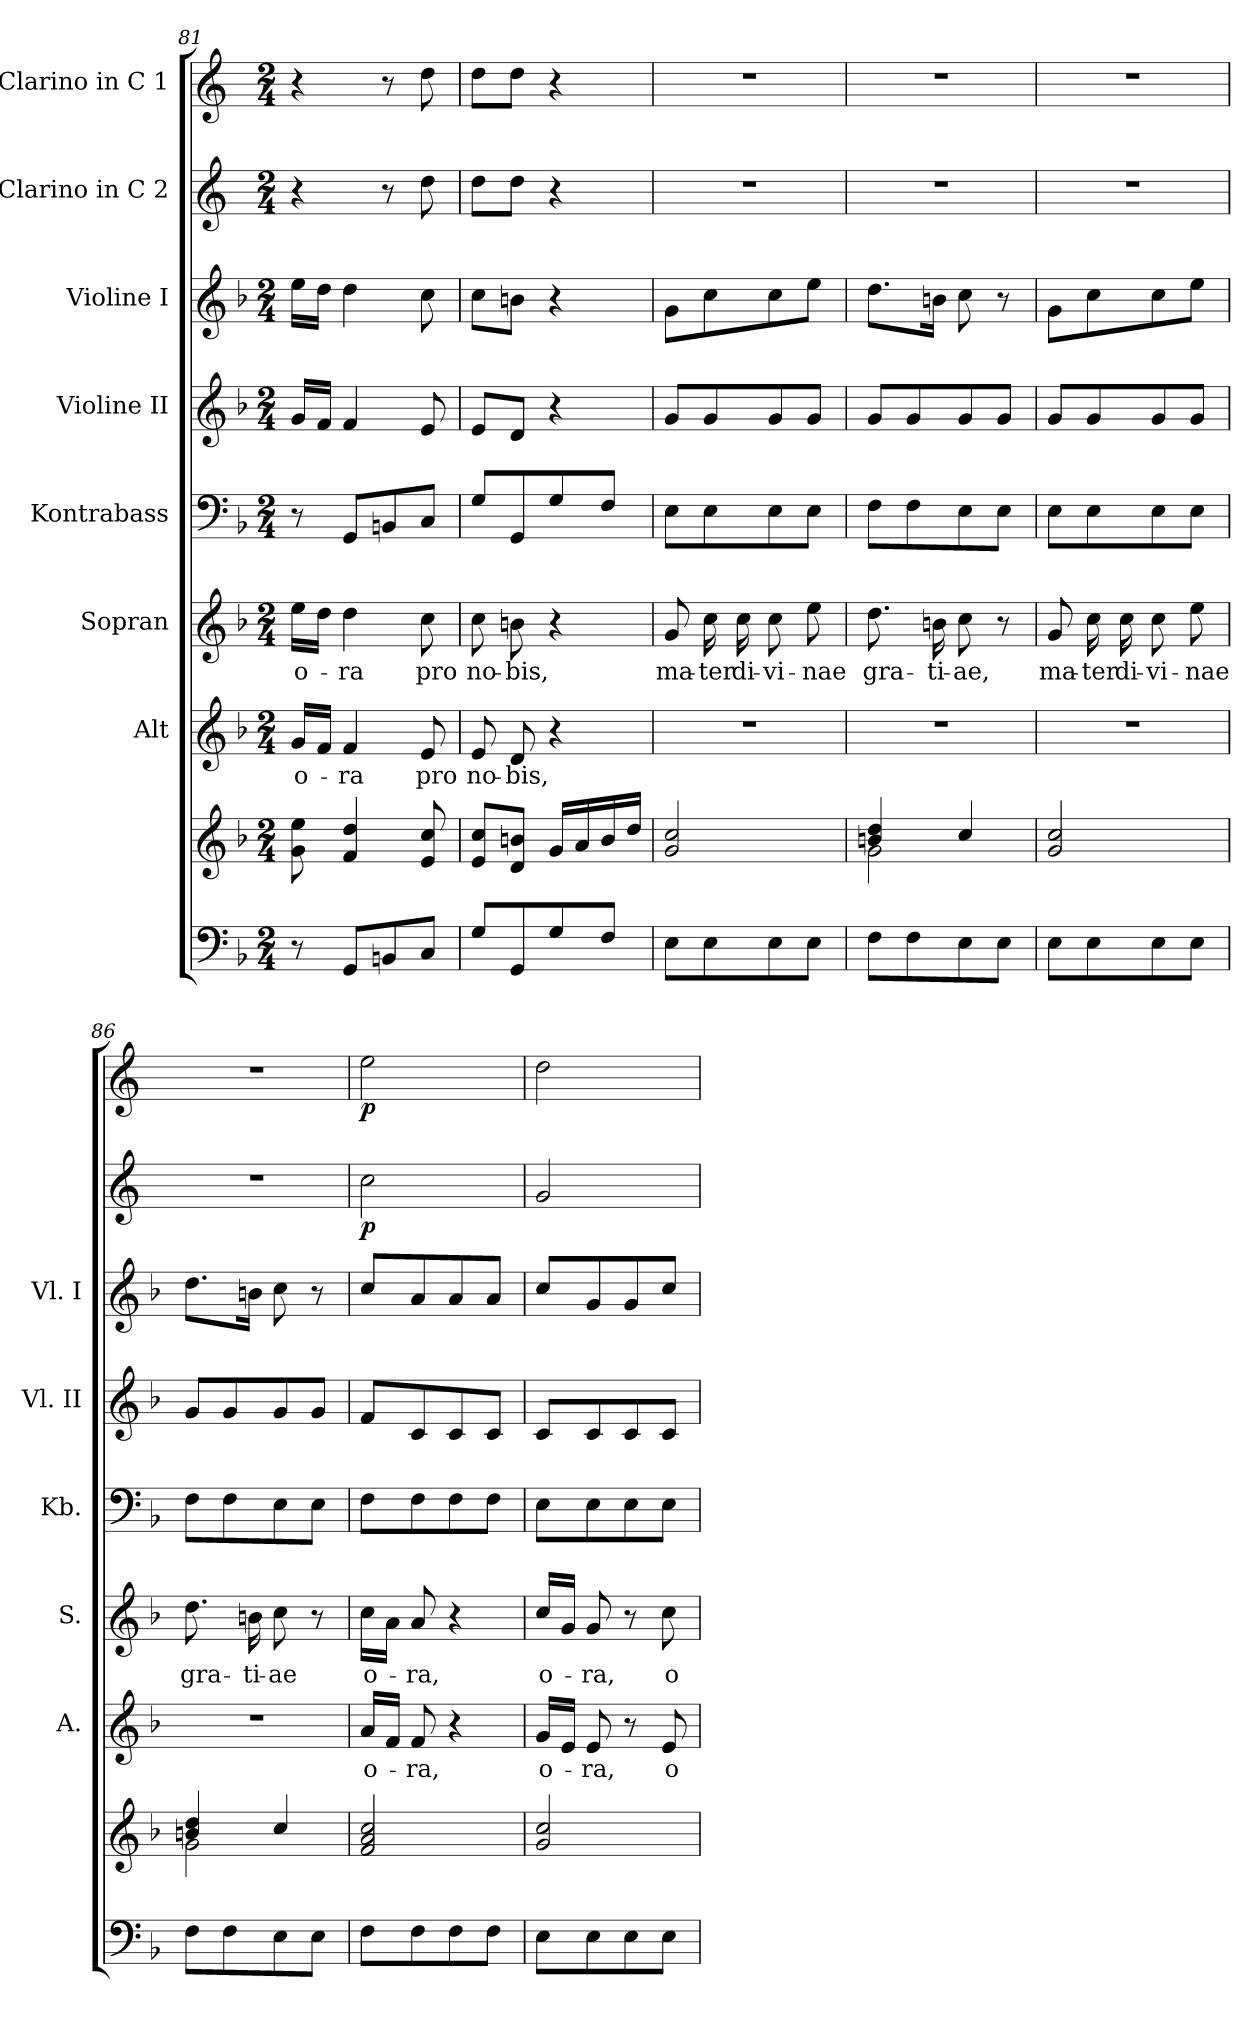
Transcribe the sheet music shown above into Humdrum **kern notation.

**kern	**kern	**kern	**text	**kern	**text	**kern	**kern	**kern	**kern	**dynam	**kern	**dynam
*part8	*part8	*part7	*part7	*part6	*part6	*part5	*part4	*part3	*part2	*part2	*part1	*part1
*staff9	*staff8	*staff7	*staff7	*staff6	*staff6	*staff5	*staff4	*staff3	*staff2	*staff2	*staff1	*staff1
*	*	*I"Alt	*	*I"Sopran	*	*I"Kontrabass	*I"Violine II	*I"Violine I	*I"Clarino in C 2	*	*I"Clarino in C 1	*
*	*	*I'A.	*	*I'S.	*	*I'Kb.	*I'Vl. II	*I'Vl. I	*	*	*	*
*clefF4	*clefG2	*clefG2	*	*clefG2	*	*clefF4	*clefG2	*clefG2	*clefG2	*	*clefG2	*
*	*	*	*	*	*	*ITrd7c12	*	*	*ITrd4c7	*	*ITrd4c7	*
*k[b-]	*k[b-]	*k[b-]	*	*k[b-]	*	*k[b-]	*k[b-]	*k[b-]	*k[b-]	*	*k[b-]	*
*F:	*F:	*F:	*	*F:	*	*F:	*F:	*F:	*F:	*	*F:	*
*M2/4	*M2/4	*M2/4	*	*M2/4	*	*M2/4	*M2/4	*M2/4	*M2/4	*	*M2/4	*
=81	=81	=81	=81	=81	=81	=81	=81	=81	=81	=81	=81	=81
!	!	!	!LO:LY:b	!	!LO:LY:b	!	!	!	!	!	!	!
8r	8g\ 8ee\	16g/LL	o-	16ee\LL	o-	8r	16g/LL	16ee\LL	4r	.	4r	.
.	.	16f/JJ	.	16dd\JJ	.	.	16f/JJ	16dd\JJ	.	.	.	.
!	!	!	!LO:LY:b	!	!LO:LY:b	!	!	!	!	!	!	!
8GG/L	4f/ 4dd/	4f/	-ra	4dd\	-ra	8GGG/L	4f/	4dd\	.	.	.	.
8BBn/	.	.	.	.	.	8BBBn/	.	.	8r	.	8r	.
!	!	!	!LO:LY:b	!	!LO:LY:b	!	!	!	!	!	!	!
8C/J	8e/ 8cc/	8e/	pro	8cc\	pro	8CC/J	8e/	8cc\	8g\	.	8g\	.
=82	=82	=82	=82	=82	=82	=82	=82	=82	=82	=82	=82	=82
!	!	!	!LO:LY:b	!	!LO:LY:b	!	!	!	!	!	!	!
8G/L	8e/ 8cc/L	8e/	no-	8cc\	no-	8GG/L	8e/L	8cc\L	8g\L	.	8g\L	.
!	!	!	!LO:LY:b	!	!LO:LY:b	!	!	!	!	!	!	!
8GG/	8d/ 8bn/J	8d/	-bis,	8bn\	-bis,	8GGG/	8d/J	8bn\J	8g\J	.	8g\J	.
8G/	16g/LL	4r	.	4r	.	8GG/	4r	4r	4r	.	4r	.
.	16a/	.	.	.	.	.	.	.	.	.	.	.
8F/J	16b/	.	.	.	.	8FF/J	.	.	.	.	.	.
.	16dd/JJ	.	.	.	.	.	.	.	.	.	.	.
=83	=83	=83	=83	=83	=83	=83	=83	=83	=83	=83	=83	=83
!	!	!	!	!	!LO:LY:b	!	!	!	!	!	!	!
8E\L	2g/ 2cc/	2r	.	8g/	ma-	8EE\L	8g/L	8g\L	2r	.	2r	.
!	!	!	!	!	!LO:LY:b	!	!	!	!	!	!	!
8E\	.	.	.	16cc\	-ter	8EE\	8g/	8cc\	.	.	.	.
!	!	!	!	!	!LO:LY:b	!	!	!	!	!	!	!
.	.	.	.	16cc\	di-	.	.	.	.	.	.	.
!	!	!	!	!	!LO:LY:b	!	!	!	!	!	!	!
8E\	.	.	.	8cc\	-vi-	8EE\	8g/	8cc\	.	.	.	.
!	!	!	!	!	!LO:LY:b	!	!	!	!	!	!	!
8E\J	.	.	.	8ee\	-nae	8EE\J	8g/J	8ee\J	.	.	.	.
=84	=84	=84	=84	=84	=84	=84	=84	=84	=84	=84	=84	=84
*	*^	*	*	*	*	*	*	*	*	*	*	*
!	!	!	!	!	!	!LO:LY:b	!	!	!	!	!	!	!
8F\L	4bn/ 4dd/	2g\	2r	.	8.dd\	gra-	8FF\L	8g/L	8.dd\L	2r	.	2r	.
8F\	.	.	.	.	.	.	8FF\	8g/	.	.	.	.	.
!	!	!	!	!	!	!LO:LY:b	!	!	!	!	!	!	!
.	.	.	.	.	16bn\	-ti-	.	.	16bn\Jk	.	.	.	.
!	!	!	!	!	!	!LO:LY:b	!	!	!	!	!	!	!
8E\	4cc/	.	.	.	8cc\	-ae,	8EE\	8g/	8cc\	.	.	.	.
8E\J	.	.	.	.	8r	.	8EE\J	8g/J	8r	.	.	.	.
*	*v	*v	*	*	*	*	*	*	*	*	*	*	*
=85	=85	=85	=85	=85	=85	=85	=85	=85	=85	=85	=85	=85
!	!	!	!	!	!LO:LY:b	!	!	!	!	!	!	!
8E\L	2g/ 2cc/	2r	.	8g/	ma-	8EE\L	8g/L	8g\L	2r	.	2r	.
!	!	!	!	!	!LO:LY:b	!	!	!	!	!	!	!
8E\	.	.	.	16cc\	-ter	8EE\	8g/	8cc\	.	.	.	.
!	!	!	!	!	!LO:LY:b	!	!	!	!	!	!	!
.	.	.	.	16cc\	di-	.	.	.	.	.	.	.
!	!	!	!	!	!LO:LY:b	!	!	!	!	!	!	!
8E\	.	.	.	8cc\	-vi-	8EE\	8g/	8cc\	.	.	.	.
!	!	!	!	!	!LO:LY:b	!	!	!	!	!	!	!
8E\J	.	.	.	8ee\	-nae	8EE\J	8g/J	8ee\J	.	.	.	.
!!LO:LB:g=z
=86	=86	=86	=86	=86	=86	=86	=86	=86	=86	=86	=86	=86
*	*^	*	*	*	*	*	*	*	*	*	*	*
!	!	!	!	!	!	!LO:LY:b	!	!	!	!	!	!	!
8F\L	4bn/ 4dd/	2g\	2r	.	8.dd\	gra-	8FF\L	8g/L	8.dd\L	2r	.	2r	.
8F\	.	.	.	.	.	.	8FF\	8g/	.	.	.	.	.
!	!	!	!	!	!	!LO:LY:b	!	!	!	!	!	!	!
.	.	.	.	.	16bn\	-ti-	.	.	16bn\Jk	.	.	.	.
!	!	!	!	!	!	!LO:LY:b	!	!	!	!	!	!	!
8E\	4cc/	.	.	.	8cc\	-ae	8EE\	8g/	8cc\	.	.	.	.
8E\J	.	.	.	.	8r	.	8EE\J	8g/J	8r	.	.	.	.
*	*v	*v	*	*	*	*	*	*	*	*	*	*	*
=87	=87	=87	=87	=87	=87	=87	=87	=87	=87	=87	=87	=87
!	!	!	!LO:LY:b	!	!LO:LY:b	!	!	!	!	!LO:DY:b	!	!LO:DY:b
8F\L	2f/ 2a/ 2cc/	16a/LL	o-	16cc\LL	o-	8FF\L	8f/L	8cc/L	2f\	p	2a\	p
.	.	16f/JJ	.	16a\JJ	.	.	.	.	.	.	.	.
!	!	!	!LO:LY:b	!	!LO:LY:b	!	!	!	!	!	!	!
8F\	.	8f/	-ra,	8a/	-ra,	8FF\	8c/	8a/	.	.	.	.
8F\	.	4r	.	4r	.	8FF\	8c/	8a/	.	.	.	.
8F\J	.	.	.	.	.	8FF\J	8c/J	8a/J	.	.	.	.
=88	=88	=88	=88	=88	=88	=88	=88	=88	=88	=88	=88	=88
!	!	!	!LO:LY:b	!	!LO:LY:b	!	!	!	!	!	!	!
8E\L	2g/ 2cc/	16g/LL	o-	16cc/LL	o-	8EE\L	8c/L	8cc/L	2c/	.	2g\	.
.	.	16e/JJ	.	16g/JJ	.	.	.	.	.	.	.	.
!	!	!	!LO:LY:b	!	!LO:LY:b	!	!	!	!	!	!	!
8E\	.	8e/	-ra,	8g/	-ra,	8EE\	8c/	8g/	.	.	.	.
8E\	.	8r	.	8r	.	8EE\	8c/	8g/	.	.	.	.
!	!	!	!LO:LY:b	!	!LO:LY:b	!	!	!	!	!	!	!
8E\J	.	8e/	o-	8cc\	o-	8EE\J	8c/J	8cc/J	.	.	.	.
=	=	=	=	=	=	=	=	=	=	=	=	=
*-	*-	*-	*-	*-	*-	*-	*-	*-	*-	*-	*-	*-
